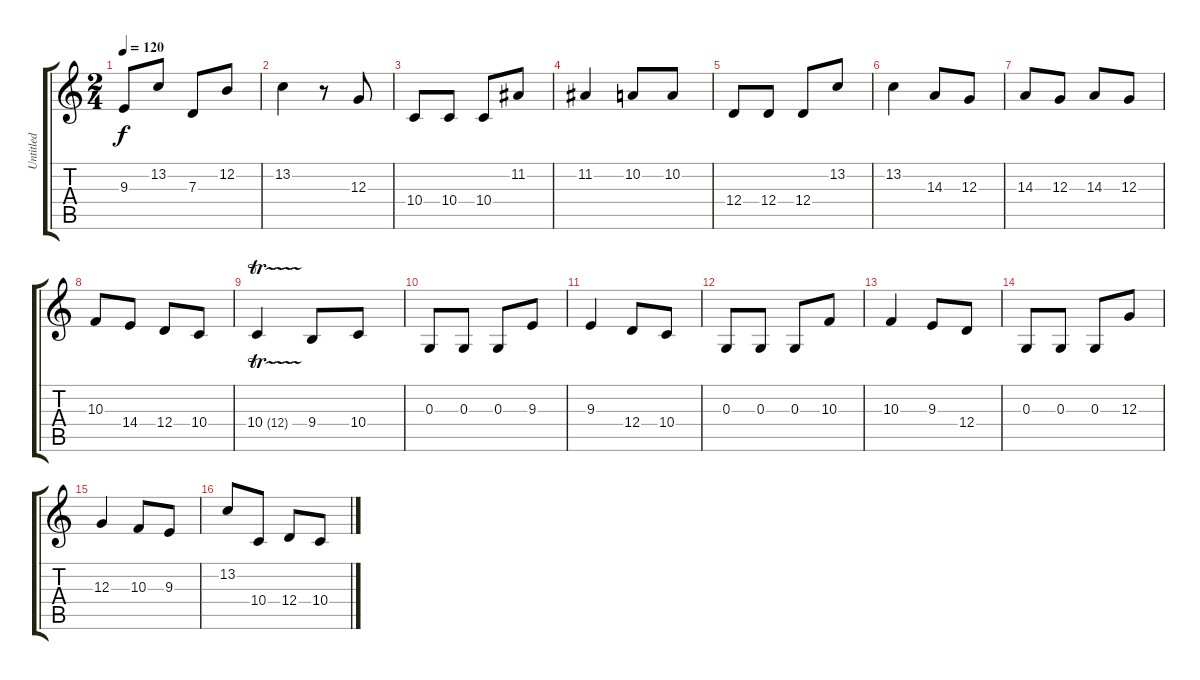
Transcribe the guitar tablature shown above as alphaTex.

\track ("Untitled" "Untitled") {instrument violin}
\staff {score tabs}
\tuning (E4 B3 G3 D3 A2 E2) {hide}
\ts (2 4)
\tempo 120
\clef g2
\ks c
9.3.8{dy f} 13.2.8 7.3.8 12.2.8 |
13.2.4 r.8 12.3.8 |
10.4.8 10.4.8 10.4.8 11.2.8 |
11.2.4 10.2.8 10.2.8 |
12.4.8 12.4.8 12.4.8 13.2.8 |
13.2.4 14.3.8 12.3.8 |
14.3.8 12.3.8 14.3.8 12.3.8 |
10.3.8 14.4.8 12.4.8 10.4.8 |
10.4{tr (12 32)}.4 9.4.8 10.4.8 |
0.3.8 0.3.8 0.3.8 9.3.8 |
9.3.4 12.4.8 10.4.8 |
0.3.8 0.3.8 0.3.8 10.3.8 |
10.3.4 9.3.8 12.4.8 |
0.3.8 0.3.8 0.3.8 12.3.8 |
12.3.4 10.3.8 9.3.8 |
13.2.8 10.4.8 12.4.8 10.4.8
